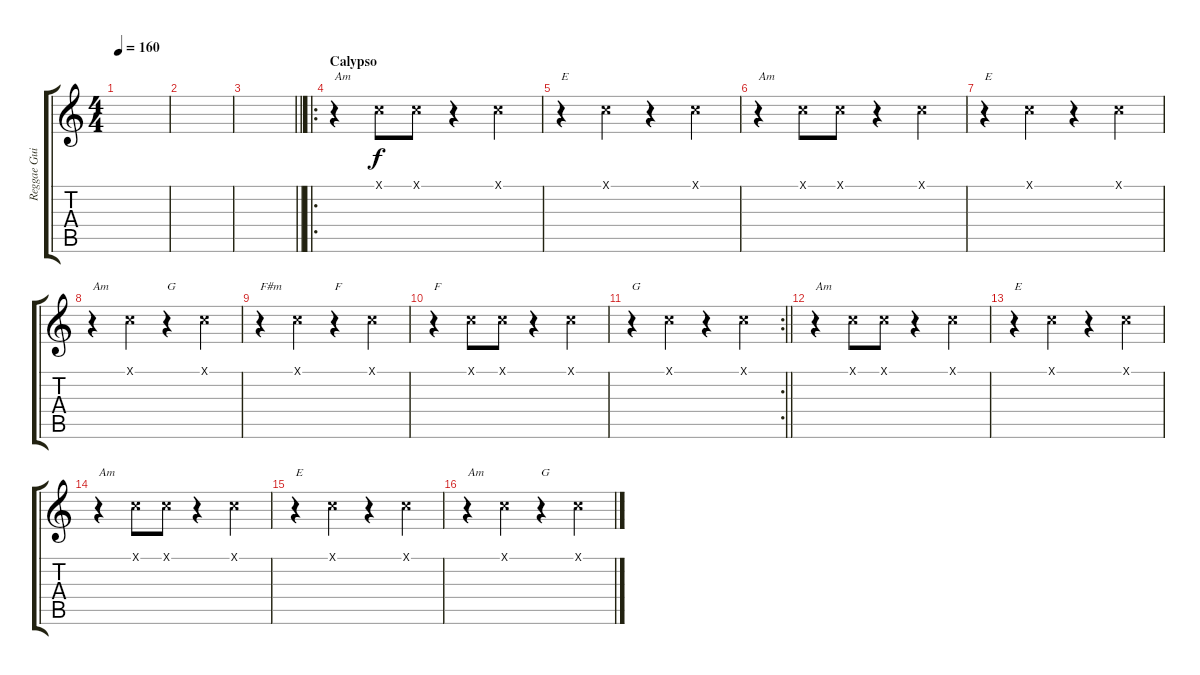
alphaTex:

\track ("Reggae Guitar" "Reggae Gui") {instrument electricguitarjazz}
\staff {score tabs}
\tuning (C4 G3 Eb3 Bb2 F2 C2) {hide}
\ts (4 4)
\tempo 160
\clef g2
\ks c
|
|
\barLineRight lightlight
|
\ro
\section ("" "Calypso")
r.4{txt "Am"} 0.1{x}.8 0.1{x}.8 r.4 0.1{x}.4 |
r.4{txt "E"} 0.1{x}.4 r.4 0.1{x}.4 |
r.4{txt "Am"} 0.1{x}.8 0.1{x}.8 r.4 0.1{x}.4 |
r.4{txt "E"} 0.1{x}.4 r.4 0.1{x}.4 |
r.4{txt "Am"} 0.1{x}.4 r.4{txt "G"} 0.1{x}.4 |
r.4{txt "F#m"} 0.1{x}.4 r.4{txt "F"} 0.1{x}.4 |
r.4{txt "F"} 0.1{x}.8 0.1{x}.8 r.4 0.1{x}.4 |
\rc 2
\barLineRight lightlight
r.4{txt "G"} 0.1{x}.4 r.4 0.1{x}.4 |
r.4{txt "Am"} 0.1{x}.8 0.1{x}.8 r.4 0.1{x}.4 |
r.4{txt "E"} 0.1{x}.4 r.4 0.1{x}.4 |
r.4{txt "Am"} 0.1{x}.8 0.1{x}.8 r.4 0.1{x}.4 |
r.4{txt "E"} 0.1{x}.4 r.4 0.1{x}.4 |
r.4{txt "Am"} 0.1{x}.4 r.4{txt "G"} 0.1{x}.4
